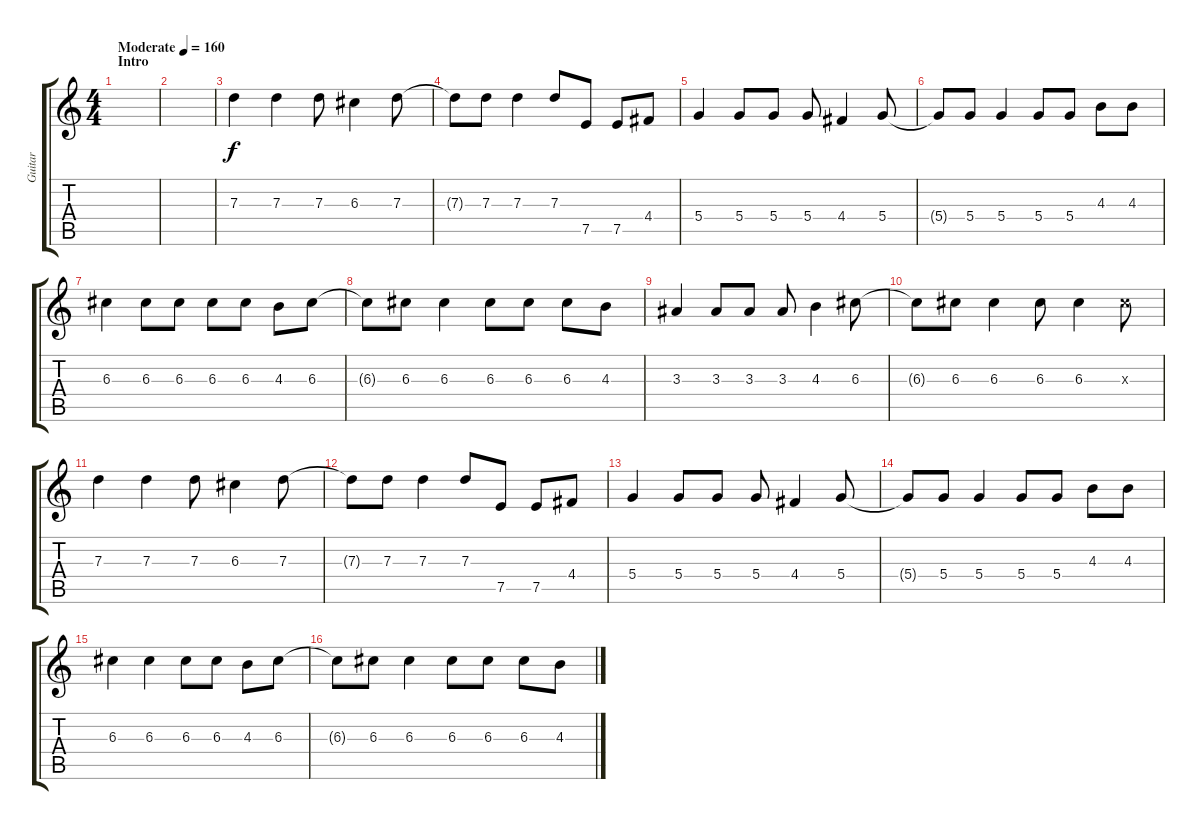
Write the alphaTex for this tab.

\track ("Guitar" "Guitar") {instrument acousticguitarsteel}
\staff {score tabs}
\tuning (E4 B3 G3 D3 A2 E2) {hide}
\ts (4 4)
\section ("" "Intro")
\tempo (160 "Moderate")
\clef g2
\ks c
|
|
7.3.4 7.3.4 7.3.8 6.3.4 7.3.8 |
7.3{t}.8 7.3.8 7.3.4 7.3.8 7.5.8 7.5.8 4.4.8 |
5.4.4 5.4.8 5.4.8 5.4.8 4.4.4 5.4.8 |
5.4{t}.8 5.4.8 5.4.4 5.4.8 5.4.8 4.3.8 4.3.8 |
6.3.4 6.3.8 6.3.8 6.3.8 6.3.8 4.3.8 6.3.8 |
6.3{t}.8 6.3.8 6.3.4 6.3.8 6.3.8 6.3.8 4.3.8 |
3.3.4 3.3.8 3.3.8 3.3.8 4.3.4 6.3.8 |
6.3{t}.8 6.3.8 6.3.4 6.3.8 6.3.4 6.3{x}.8 |
7.3.4 7.3.4 7.3.8 6.3.4 7.3.8 |
7.3{t}.8 7.3.8 7.3.4 7.3.8 7.5.8 7.5.8 4.4.8 |
5.4.4 5.4.8 5.4.8 5.4.8 4.4.4 5.4.8 |
5.4{t}.8 5.4.8 5.4.4 5.4.8 5.4.8 4.3.8 4.3.8 |
6.3.4 6.3.4 6.3.8 6.3.8 4.3.8 6.3.8 |
6.3{t}.8 6.3.8 6.3.4 6.3.8 6.3.8 6.3.8 4.3.8
